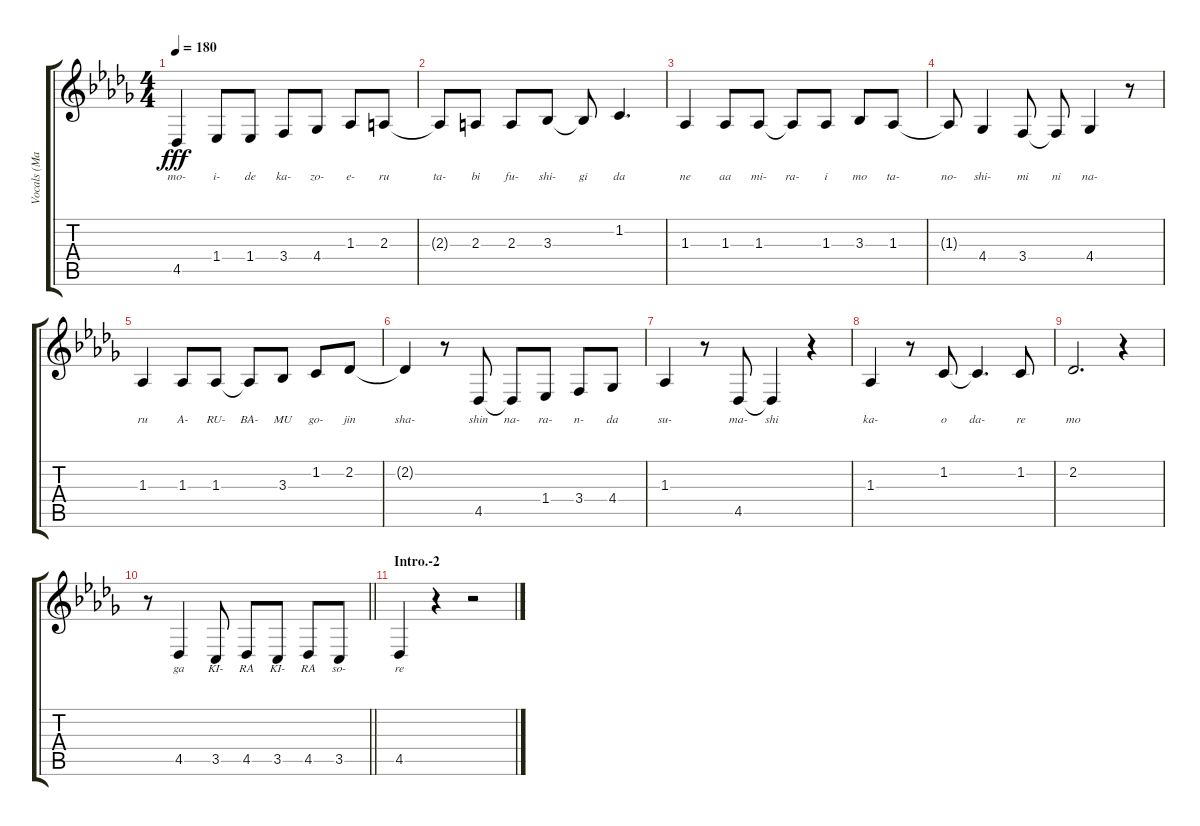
\track ("Vocals (Manabe Nodoka)" "Vocals (Ma") {instrument altosax}
\staff {score tabs}
\tuning (E4 B3 G3 D3 A2 E2) {hide}
\ts (4 4)
\tempo 180
\clef g2
\ks db
4.5.4{lyrics (0 "mo-") lyrics (1 "") lyrics (2 "") lyrics (3 "") lyrics (4 "") dy fff} 1.4.8{lyrics (0 "i-") lyrics (1 "") lyrics (2 "") lyrics (3 "") lyrics (4 "")} 1.4.8{lyrics (0 "de") lyrics (1 "") lyrics (2 "") lyrics (3 "") lyrics (4 "")} 3.4.8{lyrics (0 "ka-") lyrics (1 "") lyrics (2 "") lyrics (3 "") lyrics (4 "")} 4.4.8{lyrics (0 "zo-") lyrics (1 "") lyrics (2 "") lyrics (3 "") lyrics (4 "")} 1.3.8{lyrics (0 "e-") lyrics (1 "") lyrics (2 "") lyrics (3 "") lyrics (4 "")} 2.3.8{lyrics (0 "ru") lyrics (1 "") lyrics (2 "") lyrics (3 "") lyrics (4 "")} |
2.3{t}.8{lyrics (0 "ta-") lyrics (1 "") lyrics (2 "") lyrics (3 "") lyrics (4 "")} 2.3.8{lyrics (0 "bi") lyrics (1 "") lyrics (2 "") lyrics (3 "") lyrics (4 "")} 2.3.8{lyrics (0 "fu-") lyrics (1 "") lyrics (2 "") lyrics (3 "") lyrics (4 "")} 3.3.8{lyrics (0 "shi-") lyrics (1 "") lyrics (2 "") lyrics (3 "") lyrics (4 "")} 3.3{t}.8{lyrics (0 "gi") lyrics (1 "") lyrics (2 "") lyrics (3 "") lyrics (4 "")} 1.2.4{d lyrics (0 "da") lyrics (1 "") lyrics (2 "") lyrics (3 "") lyrics (4 "")} |
1.3.4{lyrics (0 "ne") lyrics (1 "") lyrics (2 "") lyrics (3 "") lyrics (4 "")} 1.3.8{lyrics (0 "aa") lyrics (1 "") lyrics (2 "") lyrics (3 "") lyrics (4 "")} 1.3.8{lyrics (0 "mi-") lyrics (1 "") lyrics (2 "") lyrics (3 "") lyrics (4 "")} 1.3{t}.8{lyrics (0 "ra-") lyrics (1 "") lyrics (2 "") lyrics (3 "") lyrics (4 "")} 1.3.8{lyrics (0 "i") lyrics (1 "") lyrics (2 "") lyrics (3 "") lyrics (4 "")} 3.3.8{lyrics (0 "mo") lyrics (1 "") lyrics (2 "") lyrics (3 "") lyrics (4 "")} 1.3.8{lyrics (0 "ta-") lyrics (1 "") lyrics (2 "") lyrics (3 "") lyrics (4 "")} |
1.3{t}.8{lyrics (0 "no-") lyrics (1 "") lyrics (2 "") lyrics (3 "") lyrics (4 "")} 4.4.4{lyrics (0 "shi-") lyrics (1 "") lyrics (2 "") lyrics (3 "") lyrics (4 "")} 3.4.8{lyrics (0 "mi") lyrics (1 "") lyrics (2 "") lyrics (3 "") lyrics (4 "")} 3.4{t}.8{lyrics (0 "ni") lyrics (1 "") lyrics (2 "") lyrics (3 "") lyrics (4 "")} 4.4.4{lyrics (0 "na-") lyrics (1 "") lyrics (2 "") lyrics (3 "") lyrics (4 "")} r.8 |
1.3.4{lyrics (0 "ru") lyrics (1 "") lyrics (2 "") lyrics (3 "") lyrics (4 "")} 1.3.8{lyrics (0 "A-") lyrics (1 "") lyrics (2 "") lyrics (3 "") lyrics (4 "")} 1.3.8{lyrics (0 "RU-") lyrics (1 "") lyrics (2 "") lyrics (3 "") lyrics (4 "")} 1.3{t}.8{lyrics (0 "BA-") lyrics (1 "") lyrics (2 "") lyrics (3 "") lyrics (4 "")} 3.3.8{lyrics (0 "MU") lyrics (1 "") lyrics (2 "") lyrics (3 "") lyrics (4 "")} 1.2.8{lyrics (0 "go-") lyrics (1 "") lyrics (2 "") lyrics (3 "") lyrics (4 "")} 2.2.8{lyrics (0 "jin") lyrics (1 "") lyrics (2 "") lyrics (3 "") lyrics (4 "")} |
2.2{t}.4{lyrics (0 "sha-") lyrics (1 "") lyrics (2 "") lyrics (3 "") lyrics (4 "")} r.8 4.5.8{lyrics (0 "shin") lyrics (1 "") lyrics (2 "") lyrics (3 "") lyrics (4 "")} 4.5{t}.8{lyrics (0 "na-") lyrics (1 "") lyrics (2 "") lyrics (3 "") lyrics (4 "")} 1.4.8{lyrics (0 "ra-") lyrics (1 "") lyrics (2 "") lyrics (3 "") lyrics (4 "")} 3.4.8{lyrics (0 "n-") lyrics (1 "") lyrics (2 "") lyrics (3 "") lyrics (4 "")} 4.4.8{lyrics (0 "da") lyrics (1 "") lyrics (2 "") lyrics (3 "") lyrics (4 "")} |
1.3.4{lyrics (0 "su-") lyrics (1 "") lyrics (2 "") lyrics (3 "") lyrics (4 "")} r.8 4.5.8{lyrics (0 "ma-") lyrics (1 "") lyrics (2 "") lyrics (3 "") lyrics (4 "")} 4.5{t}.4{lyrics (0 "shi") lyrics (1 "") lyrics (2 "") lyrics (3 "") lyrics (4 "")} r.4 |
1.3.4{lyrics (0 "ka-") lyrics (1 "") lyrics (2 "") lyrics (3 "") lyrics (4 "")} r.8 1.2.8{lyrics (0 "o") lyrics (1 "") lyrics (2 "") lyrics (3 "") lyrics (4 "")} 1.2{t}.4{d lyrics (0 "da-") lyrics (1 "") lyrics (2 "") lyrics (3 "") lyrics (4 "")} 1.2.8{lyrics (0 "re") lyrics (1 "") lyrics (2 "") lyrics (3 "") lyrics (4 "")} |
2.2.2{d lyrics (0 "mo") lyrics (1 "") lyrics (2 "") lyrics (3 "") lyrics (4 "")} r.4 |
\barLineRight lightlight
r.8 4.5.4{lyrics (0 "ga") lyrics (1 "") lyrics (2 "") lyrics (3 "") lyrics (4 "")} 3.5.8{lyrics (0 "KI-") lyrics (1 "") lyrics (2 "") lyrics (3 "") lyrics (4 "")} 4.5.8{lyrics (0 "RA") lyrics (1 "") lyrics (2 "") lyrics (3 "") lyrics (4 "")} 3.5.8{lyrics (0 "KI-") lyrics (1 "") lyrics (2 "") lyrics (3 "") lyrics (4 "")} 4.5.8{lyrics (0 "RA") lyrics (1 "") lyrics (2 "") lyrics (3 "") lyrics (4 "")} 3.5.8{lyrics (0 "so-") lyrics (1 "") lyrics (2 "") lyrics (3 "") lyrics (4 "")} |
\section ("" "Intro.-2")
4.5.4{lyrics (0 "re") lyrics (1 "") lyrics (2 "") lyrics (3 "") lyrics (4 "")} r.4 r.2
